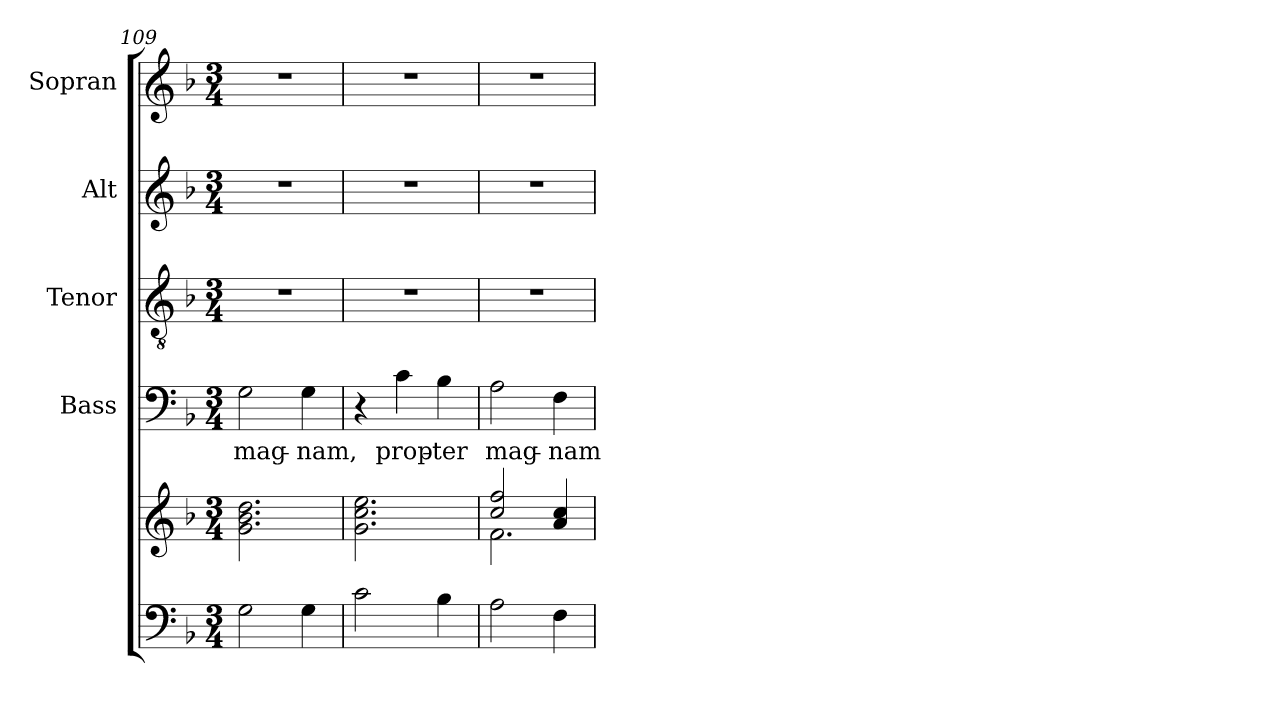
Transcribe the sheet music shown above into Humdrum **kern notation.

**kern	**kern	**kern	**text	**kern	**kern	**kern
*part5	*part5	*part4	*part4	*part3	*part2	*part1
*staff6	*staff5	*staff4	*staff4	*staff3	*staff2	*staff1
*	*	*I"Bass	*	*I"Tenor	*I"Alt	*I"Sopran
*	*	*I'B.	*	*I'T.	*I'A.	*I'S.
*clefF4	*clefG2	*clefF4	*	*clefGv2	*clefG2	*clefG2
*k[b-]	*k[b-]	*k[b-]	*	*k[b-]	*k[b-]	*k[b-]
*F:	*F:	*F:	*	*F:	*F:	*F:
*M3/4	*M3/4	*M3/4	*	*M3/4	*M3/4	*M3/4
=109	=109	=109	=109	=109	=109	=109
!	!	!	!LO:LY:b	!	!	!
2G\	2.g\ 2.b-\ 2.dd\	2G\	mag-	2.r	2.r	2.r
!	!	!	!LO:LY:b	!	!	!
4G\	.	4G\	-nam,	.	.	.
=110	=110	=110	=110	=110	=110	=110
2c\	2.g\ 2.cc\ 2.ee\	4r	.	2.r	2.r	2.r
!	!	!	!LO:LY:b	!	!	!
.	.	4c\	prop-	.	.	.
!	!	!	!LO:LY:b	!	!	!
4B-\	.	4B-\	-ter	.	.	.
!!LO:LB:g=z
=111	=111	=111	=111	=111	=111	=111
*	*^	*	*	*	*	*
!	!	!	!	!LO:LY:b	!	!	!
2A\	2cc/ 2ff/	2.f\	2A\	mag-	2.r	2.r	2.r
!	!	!	!	!LO:LY:b	!	!	!
4F\	4a/ 4cc/	.	4F\	-nam	.	.	.
*	*v	*v	*	*	*	*	*
=	=	=	=	=	=	=
*-	*-	*-	*-	*-	*-	*-
